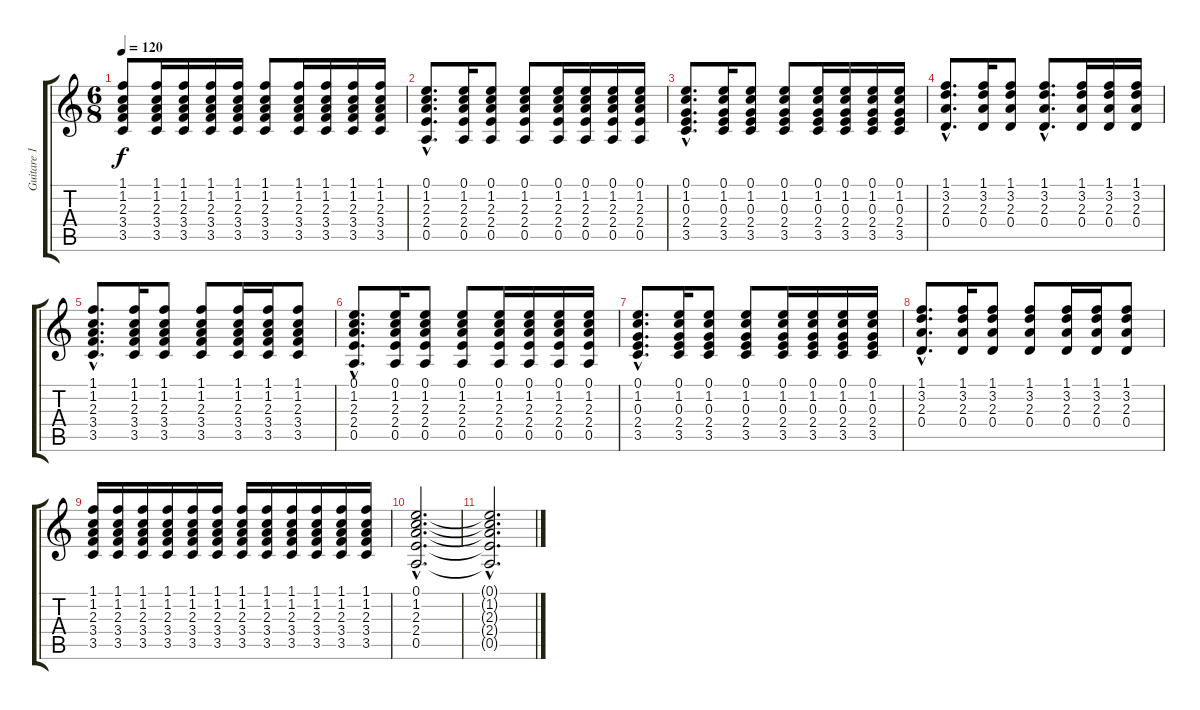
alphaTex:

\track ("Guitare 1" "Guitare 1") {instrument acousticguitarsteel}
\staff {score tabs}
\tuning (E4 B3 G3 D3 A2 E2) {hide}
\ts (6 8)
\tempo 120
\clef g2
\ks c
(1.1 1.2 2.3 3.4 3.5).8{dy f} (1.1 1.2 2.3 3.4 3.5).16 (1.1 1.2 2.3 3.4 3.5).16 (1.1 1.2 2.3 3.4 3.5).16 (1.1 1.2 2.3 3.4 3.5).16 (1.1 1.2 2.3 3.4 3.5).8 (1.1 1.2 2.3 3.4 3.5).16 (1.1 1.2 2.3 3.4 3.5).16 (1.1 1.2 2.3 3.4 3.5).16 (1.1 1.2 2.3 3.4 3.5).16 |
(0.1{hac} 1.2{hac} 2.3{hac} 2.4{hac} 0.5{hac}).8{d} (0.1 1.2 2.3 2.4 0.5).16 (0.1 1.2 2.3 2.4 0.5).8 (0.1 1.2 2.3 2.4 0.5).8 (0.1 1.2 2.3 2.4 0.5).16 (0.1 1.2 2.3 2.4 0.5).16 (0.1 1.2 2.3 2.4 0.5).16 (0.1 1.2 2.3 2.4 0.5).16 |
(0.1{hac} 1.2{hac} 0.3{hac} 2.4{hac} 3.5{hac}).8{d} (0.1 1.2 0.3 2.4 3.5).16 (0.1 1.2 0.3 2.4 3.5).8 (0.1 1.2 0.3 2.4 3.5).8 (0.1 1.2 0.3 2.4 3.5).16 (0.1 1.2 0.3 2.4 3.5).16 (0.1 1.2 0.3 2.4 3.5).16 (0.1 1.2 0.3 2.4 3.5).16 |
(1.1{hac} 3.2{hac} 2.3{hac} 0.4{hac}).8{d} (1.1 3.2 2.3 0.4).16 (1.1 3.2 2.3 0.4).8 (1.1{hac} 3.2{hac} 2.3{hac} 0.4{hac}).8{d} (1.1 3.2 2.3 0.4).16 (1.1 3.2 2.3 0.4).16 (1.1 3.2 2.3 0.4).16 |
(1.1{hac} 1.2{hac} 2.3{hac} 3.4{hac} 3.5{hac}).8{d} (1.1 1.2 2.3 3.4 3.5).16 (1.1 1.2 2.3 3.4 3.5).8 (1.1 1.2 2.3 3.4 3.5).8 (1.1 1.2 2.3 3.4 3.5).16 (1.1 1.2 2.3 3.4 3.5).16 (1.1 1.2 2.3 3.4 3.5).8 |
(0.1{hac} 1.2{hac} 2.3{hac} 2.4{hac} 0.5{hac}).8{d} (0.1 1.2 2.3 2.4 0.5).16 (0.1 1.2 2.3 2.4 0.5).8 (0.1 1.2 2.3 2.4 0.5).8 (0.1 1.2 2.3 2.4 0.5).16 (0.1 1.2 2.3 2.4 0.5).16 (0.1 1.2 2.3 2.4 0.5).16 (0.1 1.2 2.3 2.4 0.5).16 |
(0.1{hac} 1.2{hac} 0.3{hac} 2.4{hac} 3.5{hac}).8{d} (0.1 1.2 0.3 2.4 3.5).16 (0.1 1.2 0.3 2.4 3.5).8 (0.1 1.2 0.3 2.4 3.5).8 (0.1 1.2 0.3 2.4 3.5).16 (0.1 1.2 0.3 2.4 3.5).16 (0.1 1.2 0.3 2.4 3.5).16 (0.1 1.2 0.3 2.4 3.5).16 |
(1.1{hac} 3.2{hac} 2.3{hac} 0.4{hac}).8{d} (1.1 3.2 2.3 0.4).16 (1.1 3.2 2.3 0.4).8 (1.1 3.2 2.3 0.4).8 (1.1 3.2 2.3 0.4).16 (1.1 3.2 2.3 0.4).16 (1.1 3.2 2.3 0.4).8 |
(1.1 1.2 2.3 3.4 3.5).16 (1.1 1.2 2.3 3.4 3.5).16 (1.1 1.2 2.3 3.4 3.5).16 (1.1 1.2 2.3 3.4 3.5).16 (1.1 1.2 2.3 3.4 3.5).16 (1.1 1.2 2.3 3.4 3.5).16 (1.1 1.2 2.3 3.4 3.5).16 (1.1 1.2 2.3 3.4 3.5).16 (1.1 1.2 2.3 3.4 3.5).16 (1.1 1.2 2.3 3.4 3.5).16 (1.1 1.2 2.3 3.4 3.5).16 (1.1 1.2 2.3 3.4 3.5).16 |
(0.1{hac} 1.2{hac} 2.3{hac} 2.4{hac} 0.5{hac}).2{d} |
(0.1{hac t} 1.2{hac t} 2.3{hac t} 2.4{hac t} 0.5{hac t}).2{d}
